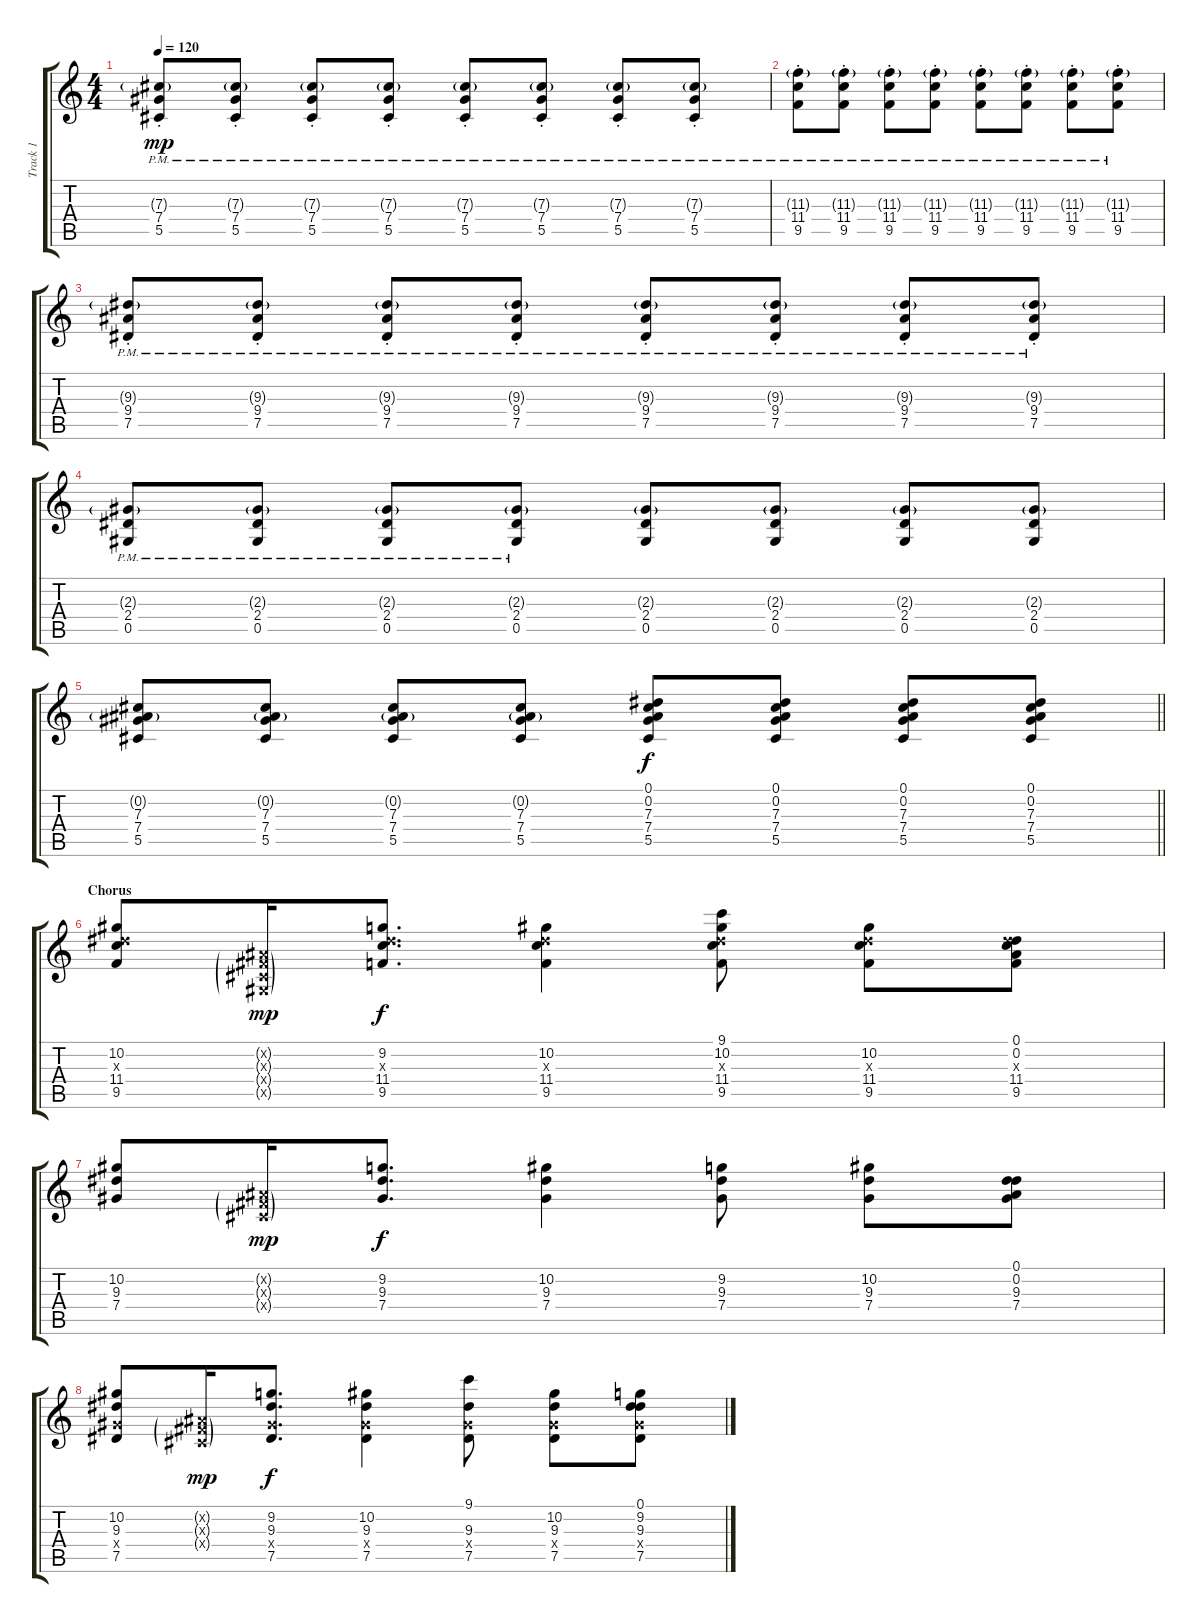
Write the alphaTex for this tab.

\track ("Track 1" "Track 1") {instrument acousticguitarsteel}
\staff {score tabs}
\tuning (Eb4 Bb3 Gb3 Db3 Ab2 Eb2) {hide}
\ts (4 4)
\tempo 120
\clef g2
\ks c
(7.3{g pm st} 7.4{pm st} 5.5{pm st}).8{dy mp} (7.3{g pm st} 7.4{pm st} 5.5{pm st}).8 (7.3{g pm st} 7.4{pm st} 5.5{pm st}).8 (7.3{g pm st} 7.4{pm st} 5.5{pm st}).8 (7.3{g pm st} 7.4{pm st} 5.5{pm st}).8 (7.3{g pm st} 7.4{pm st} 5.5{pm st}).8 (7.3{g pm st} 7.4{pm st} 5.5{pm st}).8 (7.3{g pm st} 7.4{pm st} 5.5{pm st}).8 |
(11.3{g pm st} 11.4{pm st} 9.5{pm st}).8 (11.3{g pm st} 11.4{pm st} 9.5{pm st}).8 (11.3{g pm st} 11.4{pm st} 9.5{pm st}).8 (11.3{g pm st} 11.4{pm st} 9.5{pm st}).8 (11.3{g pm st} 11.4{pm st} 9.5{pm st}).8 (11.3{g pm st} 11.4{pm st} 9.5{pm st}).8 (11.3{g pm st} 11.4{pm st} 9.5{pm st}).8 (11.3{g pm st} 11.4{pm st} 9.5{pm st}).8 |
(9.3{g pm st} 9.4{pm st} 7.5{pm st}).8 (9.3{g pm st} 9.4{pm st} 7.5{pm st}).8 (9.3{g pm st} 9.4{pm st} 7.5{pm st}).8 (9.3{g pm st} 9.4{pm st} 7.5{pm st}).8 (9.3{g pm st} 9.4{pm st} 7.5{pm st}).8 (9.3{g pm st} 9.4{pm st} 7.5{pm st}).8 (9.3{g pm st} 9.4{pm st} 7.5{pm st}).8 (9.3{g pm st} 9.4{pm st} 7.5{pm st}).8 |
(2.3{g pm} 2.4{pm} 0.5{pm}).8 (2.3{g pm} 2.4{pm} 0.5{pm}).8 (2.3{g pm} 2.4{pm} 0.5{pm}).8 (2.3{g pm} 2.4{pm} 0.5{pm}).8 (2.3{g} 2.4 0.5).8 (2.3{g} 2.4 0.5).8 (2.3{g} 2.4 0.5).8 (2.3{g} 2.4 0.5).8 |
\barLineRight lightlight
(0.2{g} 7.3 7.4 5.5).8 (0.2{g} 7.3 7.4 5.5).8 (0.2{g} 7.3 7.4 5.5).8 (0.2{g} 7.3 7.4 5.5).8 (0.1 0.2 7.3 7.4 5.5).8{dy f} (0.1 0.2 7.3 7.4 5.5).8 (0.1 0.2 7.3 7.4 5.5).8 (0.1 0.2 7.3 7.4 5.5).8 |
\section ("" "Chorus")
(10.2 9.3{x} 11.4 9.5).8 (0.2{g x} 0.3{g x} 0.4{g x} 0.5{g x}).16{dy mp} (9.2 9.3{x} 11.4 9.5).8{d dy f} (10.2 9.3{x} 11.4 9.5).4 (9.1 10.2 9.3{x} 11.4 9.5).8 (10.2 9.3{x} 11.4 9.5).8 (0.1 0.2 9.3{x} 11.4 9.5).8 |
(10.2 9.3 7.4).8 (0.2{g x} 0.3{g x} 0.4{g x}).16{dy mp} (9.2 9.3 7.4).8{d dy f} (10.2 9.3 7.4).4 (9.2 9.3 7.4).8 (10.2 9.3 7.4).8 (0.1 0.2 9.3 7.4).8 |
(10.2 9.3 7.4{x} 7.5).8 (0.2{g x} 0.3{g x} 0.4{g x}).16{dy mp} (9.2 9.3 7.4{x} 7.5).8{d dy f} (10.2 9.3 7.4{x} 7.5).4 (9.1 9.3 7.4{x} 7.5).8 (10.2 9.3 7.4{x} 7.5).8 (0.1 9.2 9.3 7.4{x} 7.5).8
